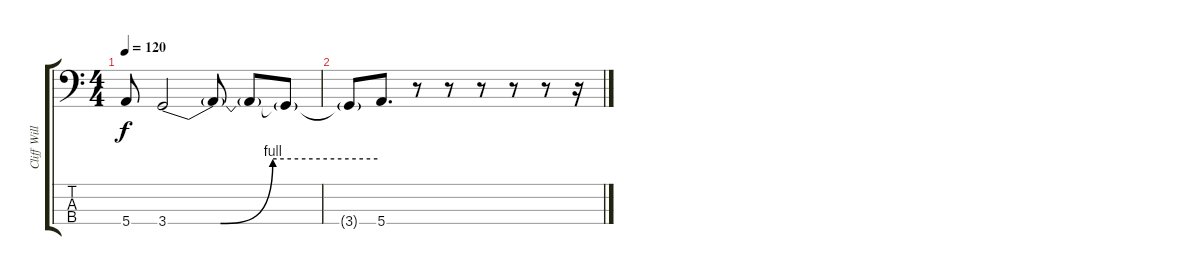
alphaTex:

\track ("Cliff Williams" "Cliff Will") {instrument electricbassfinger}
\staff {score tabs}
\tuning (G2 D2 A1 E1) {hide}
\ts (4 4)
\tempo 120
\clef f4
\ks c
5.4{t}.8{dy f} 3.4{be (custom 0 0 15 0 30 4 60 4)}.2 3.4{t}.8 3.4{t}.8 3.4{t}.8 |
3.4{t}.8 5.4.8{d} r.8 r.8 r.8 r.8 r.8 r.16
